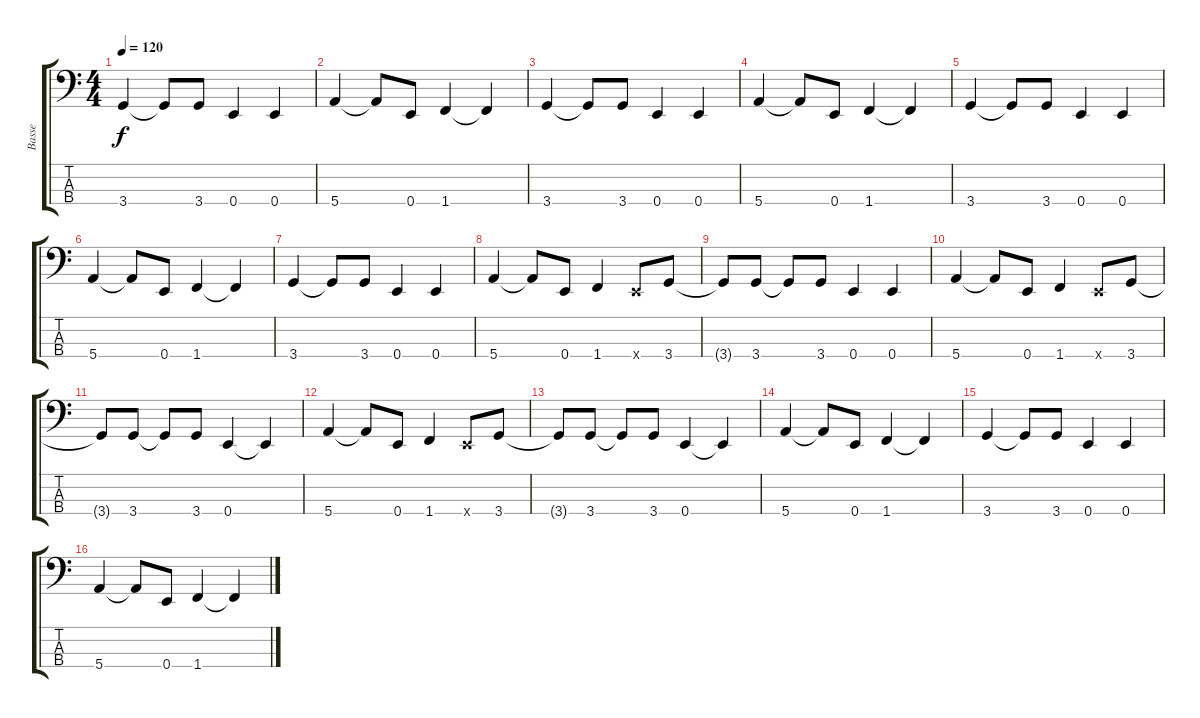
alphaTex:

\track ("Basse" "Basse") {instrument electricbassfinger}
\staff {score tabs}
\tuning (G2 D2 A1 E1) {hide}
\ts (4 4)
\tempo 120
\clef f4
\ks c
3.4.4{dy f} 3.4{t}.8 3.4.8 0.4.4 0.4.4 |
5.4.4 5.4{t}.8 0.4.8 1.4.4 1.4{t}.4 |
3.4.4 3.4{t}.8 3.4.8 0.4.4 0.4.4 |
5.4.4 5.4{t}.8 0.4.8 1.4.4 1.4{t}.4 |
3.4.4 3.4{t}.8 3.4.8 0.4.4 0.4.4 |
5.4.4 5.4{t}.8 0.4.8 1.4.4 1.4{t}.4 |
3.4.4 3.4{t}.8 3.4.8 0.4.4 0.4.4 |
5.4.4 5.4{t}.8 0.4.8 1.4.4 0.4{x}.8 3.4.8 |
3.4{t}.8 3.4.8 3.4{t}.8 3.4.8 0.4.4 0.4.4 |
5.4.4 5.4{t}.8 0.4.8 1.4.4 0.4{x}.8 3.4.8 |
3.4{t}.8 3.4.8 3.4{t}.8 3.4.8 0.4.4 0.4{t}.4 |
5.4.4 5.4{t}.8 0.4.8 1.4.4 0.4{x}.8 3.4.8 |
3.4{t}.8 3.4.8 3.4{t}.8 3.4.8 0.4.4 0.4{t}.4 |
5.4.4 5.4{t}.8 0.4.8 1.4.4 1.4{t}.4 |
3.4.4 3.4{t}.8 3.4.8 0.4.4 0.4.4 |
5.4.4 5.4{t}.8 0.4.8 1.4.4 1.4{t}.4
